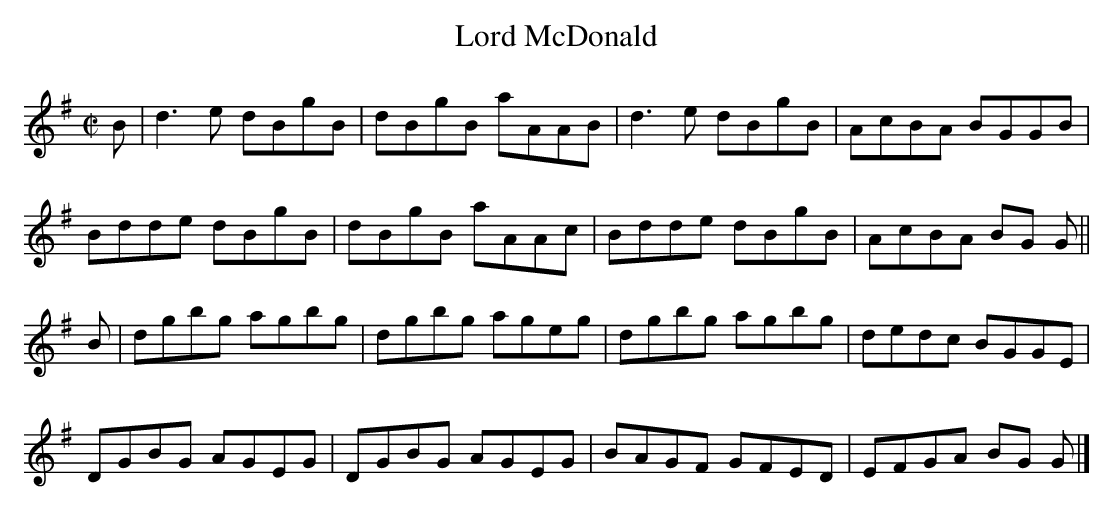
X:1
T: Lord McDonald
M: C|
L: 1/8
K: G
B | d3 e dBgB | dBgB aAAB | d3 e dBgB | AcBA BGGB |
    Bdde dBgB | dBgB aAAc | Bdde dBgB | AcBA BG G ||
B | dgbg agbg | dgbg ageg | dgbg agbg | dedc BGGE |
    DGBG AGEG | DGBG AGEG | BAGF GFED | EFGA BG G |]
